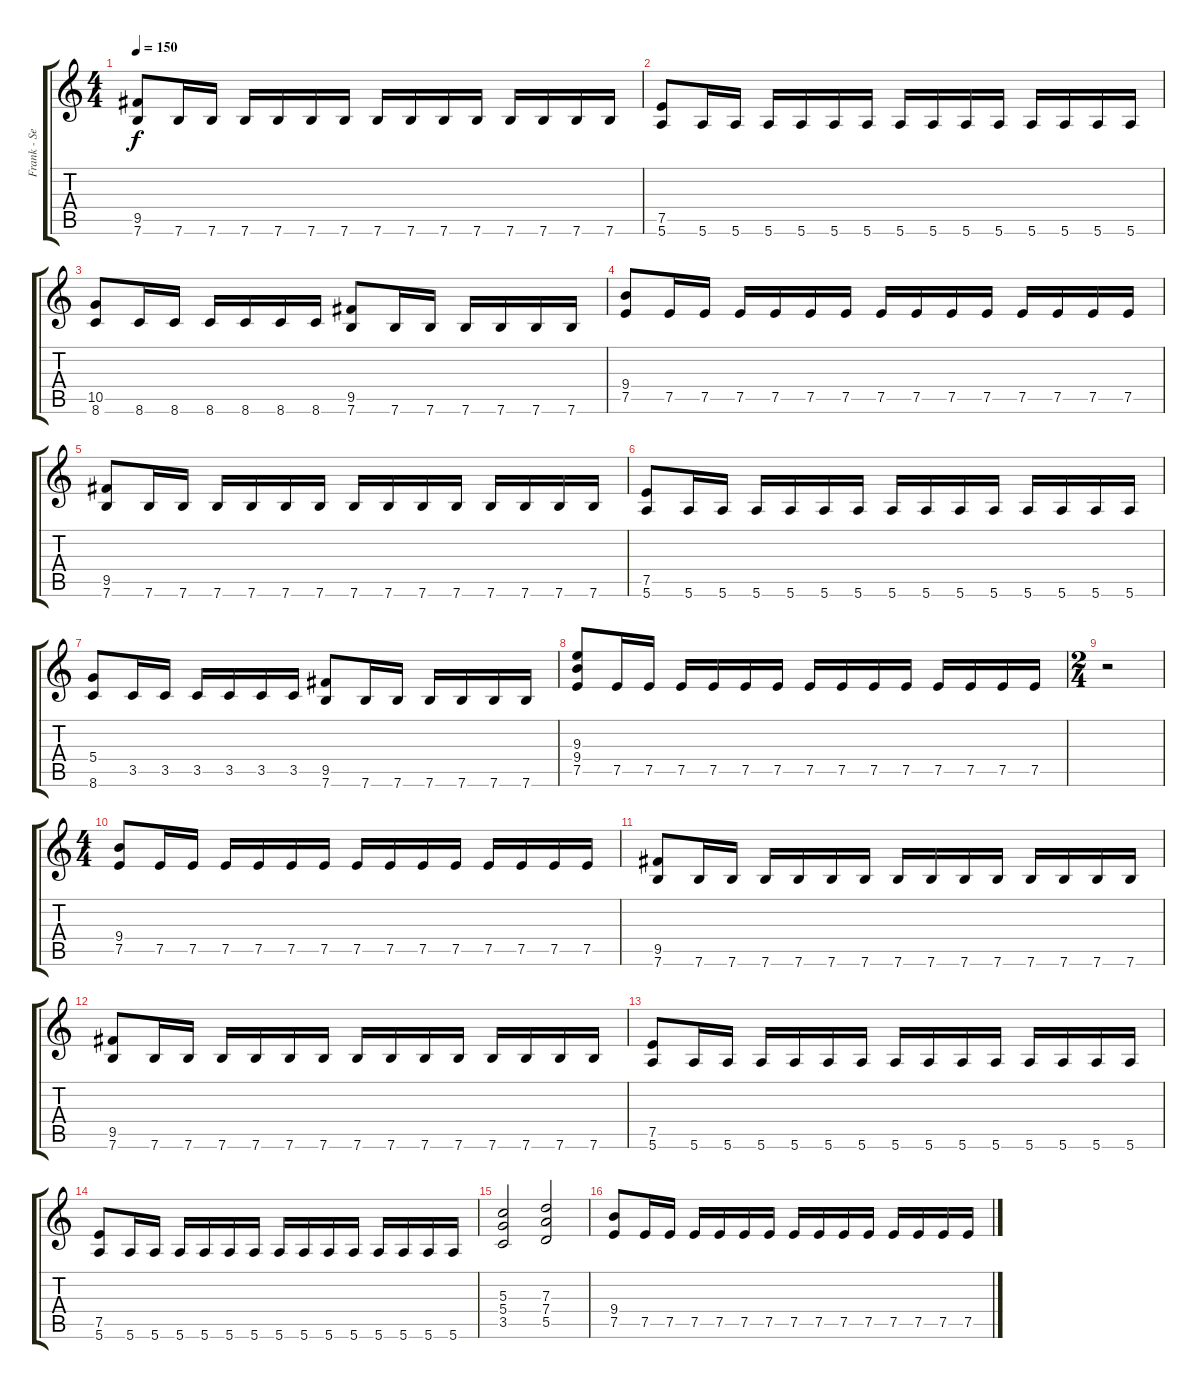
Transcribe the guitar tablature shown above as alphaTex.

\track ("Frank - Segunda Guitarra" "Frank - Se") {instrument overdrivenguitar}
\staff {score tabs}
\tuning (E4 B3 G3 D3 A2 E2) {hide}
\ts (4 4)
\tempo 150
\clef g2
\ks c
(9.5 7.6).8{dy f} 7.6.16 7.6.16 7.6.16 7.6.16 7.6.16 7.6.16 7.6.16 7.6.16 7.6.16 7.6.16 7.6.16 7.6.16 7.6.16 7.6.16 |
(7.5 5.6).8 5.6.16 5.6.16 5.6.16 5.6.16 5.6.16 5.6.16 5.6.16 5.6.16 5.6.16 5.6.16 5.6.16 5.6.16 5.6.16 5.6.16 |
(10.5 8.6).8 8.6.16 8.6.16 8.6.16 8.6.16 8.6.16 8.6.16 (9.5 7.6).8 7.6.16 7.6.16 7.6.16 7.6.16 7.6.16 7.6.16 |
(9.4 7.5).8 7.5.16 7.5.16 7.5.16 7.5.16 7.5.16 7.5.16 7.5.16 7.5.16 7.5.16 7.5.16 7.5.16 7.5.16 7.5.16 7.5.16 |
(9.5 7.6).8 7.6.16 7.6.16 7.6.16 7.6.16 7.6.16 7.6.16 7.6.16 7.6.16 7.6.16 7.6.16 7.6.16 7.6.16 7.6.16 7.6.16 |
(7.5 5.6).8 5.6.16 5.6.16 5.6.16 5.6.16 5.6.16 5.6.16 5.6.16 5.6.16 5.6.16 5.6.16 5.6.16 5.6.16 5.6.16 5.6.16 |
(5.4 8.6).8 3.5.16 3.5.16 3.5.16 3.5.16 3.5.16 3.5.16 (9.5 7.6).8 7.6.16 7.6.16 7.6.16 7.6.16 7.6.16 7.6.16 |
(9.3 9.4 7.5).8 7.5.16 7.5.16 7.5.16 7.5.16 7.5.16 7.5.16 7.5.16 7.5.16 7.5.16 7.5.16 7.5.16 7.5.16 7.5.16 7.5.16 |
\ts (2 4)
r.2 |
\ts (4 4)
(9.4 7.5).8 7.5.16 7.5.16 7.5.16 7.5.16 7.5.16 7.5.16 7.5.16 7.5.16 7.5.16 7.5.16 7.5.16 7.5.16 7.5.16 7.5.16 |
(9.5 7.6).8 7.6.16 7.6.16 7.6.16 7.6.16 7.6.16 7.6.16 7.6.16 7.6.16 7.6.16 7.6.16 7.6.16 7.6.16 7.6.16 7.6.16 |
(9.5 7.6).8 7.6.16 7.6.16 7.6.16 7.6.16 7.6.16 7.6.16 7.6.16 7.6.16 7.6.16 7.6.16 7.6.16 7.6.16 7.6.16 7.6.16 |
(7.5 5.6).8 5.6.16 5.6.16 5.6.16 5.6.16 5.6.16 5.6.16 5.6.16 5.6.16 5.6.16 5.6.16 5.6.16 5.6.16 5.6.16 5.6.16 |
(7.5 5.6).8 5.6.16 5.6.16 5.6.16 5.6.16 5.6.16 5.6.16 5.6.16 5.6.16 5.6.16 5.6.16 5.6.16 5.6.16 5.6.16 5.6.16 |
(5.3 5.4 3.5).2 (7.3 7.4 5.5).2 |
(9.4 7.5).8 7.5.16 7.5.16 7.5.16 7.5.16 7.5.16 7.5.16 7.5.16 7.5.16 7.5.16 7.5.16 7.5.16 7.5.16 7.5.16 7.5.16
